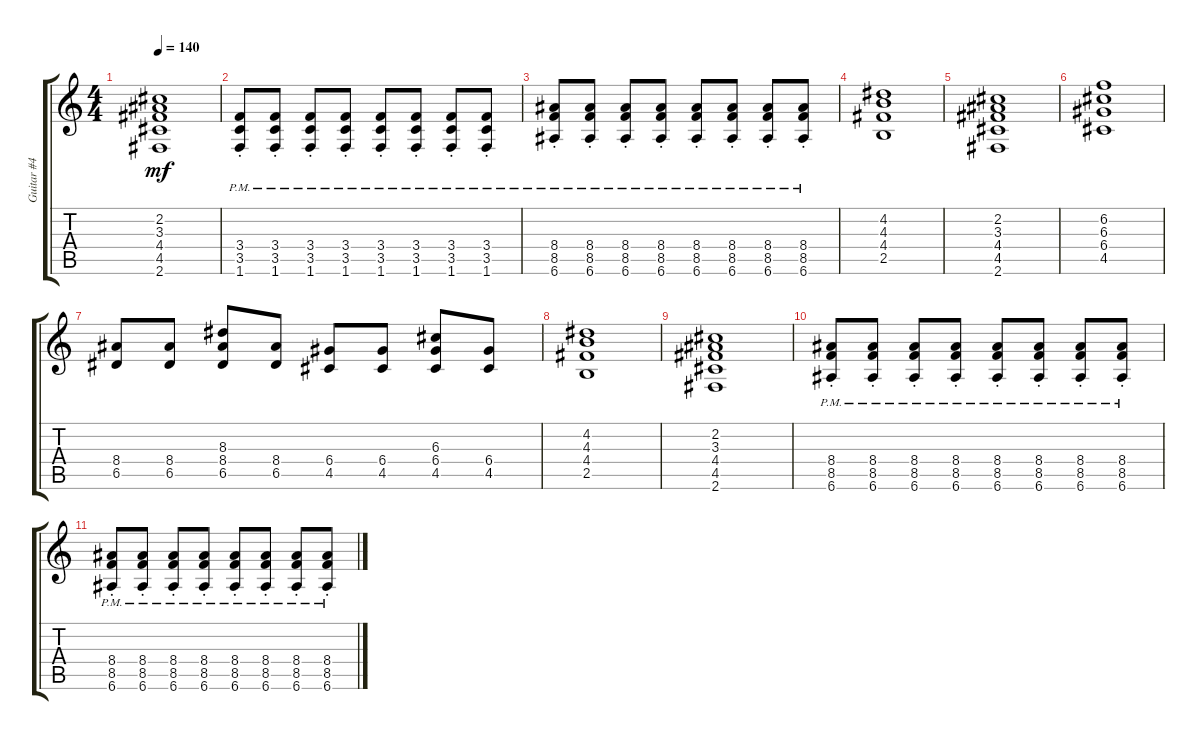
\track ("Guitar #4" "Guitar #4") {instrument distortionguitar}
\staff {score tabs}
\tuning (E4 B3 G3 D3 A2 E2) {hide}
\ts (4 4)
\tempo 140
\clef g2
\ks c
(2.2 3.3 4.4 4.5 2.6).1{dy mf} |
(3.4{pm st} 3.5{pm st} 1.6{pm st}).8 (3.4{pm st} 3.5{pm st} 1.6{pm st}).8 (3.4{pm st} 3.5{pm st} 1.6{pm st}).8 (3.4{pm st} 3.5{pm st} 1.6{pm st}).8 (3.4{pm st} 3.5{pm st} 1.6{pm st}).8 (3.4{pm st} 3.5{pm st} 1.6{pm st}).8 (3.4{pm st} 3.5{pm st} 1.6{pm st}).8 (3.4{pm st} 3.5{pm st} 1.6{pm st}).8 |
(8.4{pm st} 8.5{pm st} 6.6{pm st}).8 (8.4{pm st} 8.5{pm st} 6.6{pm st}).8 (8.4{pm st} 8.5{pm st} 6.6{pm st}).8 (8.4{pm st} 8.5{pm st} 6.6{pm st}).8 (8.4{pm st} 8.5{pm st} 6.6{pm st}).8 (8.4{pm st} 8.5{pm st} 6.6{pm st}).8 (8.4{pm st} 8.5{pm st} 6.6{pm st}).8 (8.4{pm st} 8.5{pm st} 6.6{pm st}).8 |
(4.2 4.3 4.4 2.5).1 |
(2.2 3.3 4.4 4.5 2.6).1 |
(6.2 6.3 6.4 4.5).1 |
(8.4 6.5).8 (8.4 6.5).8 (8.3 8.4 6.5).8 (8.4 6.5).8 (6.4 4.5).8 (6.4 4.5).8 (6.3 6.4 4.5).8 (6.4 4.5).8 |
(4.2 4.3 4.4 2.5).1 |
(2.2 3.3 4.4 4.5 2.6).1 |
(8.4{pm st} 8.5{pm st} 6.6{pm st}).8 (8.4{pm st} 8.5{pm st} 6.6{pm st}).8 (8.4{pm st} 8.5{pm st} 6.6{pm st}).8 (8.4{pm st} 8.5{pm st} 6.6{pm st}).8 (8.4{pm st} 8.5{pm st} 6.6{pm st}).8 (8.4{pm st} 8.5{pm st} 6.6{pm st}).8 (8.4{pm st} 8.5{pm st} 6.6{pm st}).8 (8.4{pm st} 8.5{pm st} 6.6{pm st}).8 |
(8.4{pm st} 8.5{pm st} 6.6{pm st}).8 (8.4{pm st} 8.5{pm st} 6.6{pm st}).8 (8.4{pm st} 8.5{pm st} 6.6{pm st}).8 (8.4{pm st} 8.5{pm st} 6.6{pm st}).8 (8.4{pm st} 8.5{pm st} 6.6{pm st}).8 (8.4{pm st} 8.5{pm st} 6.6{pm st}).8 (8.4{pm st} 8.5{pm st} 6.6{pm st}).8 (8.4{pm st} 8.5{pm st} 6.6{pm st}).8
